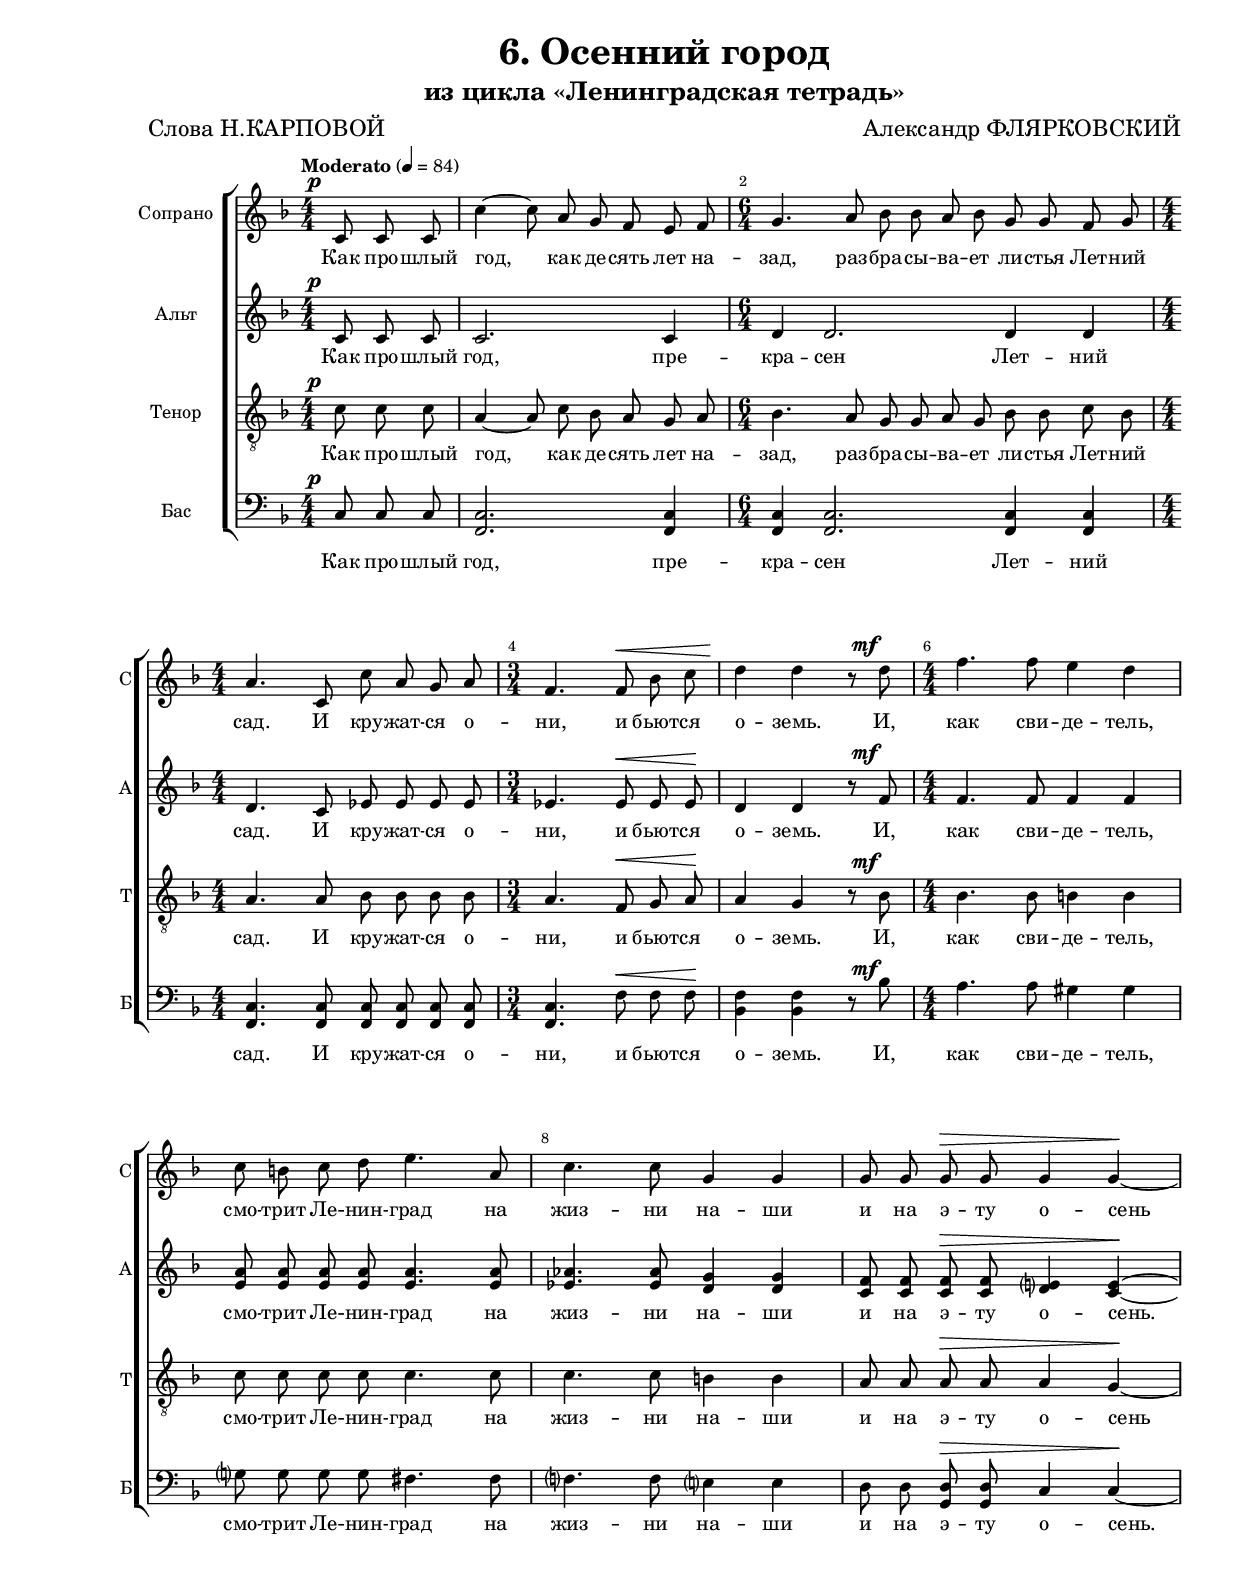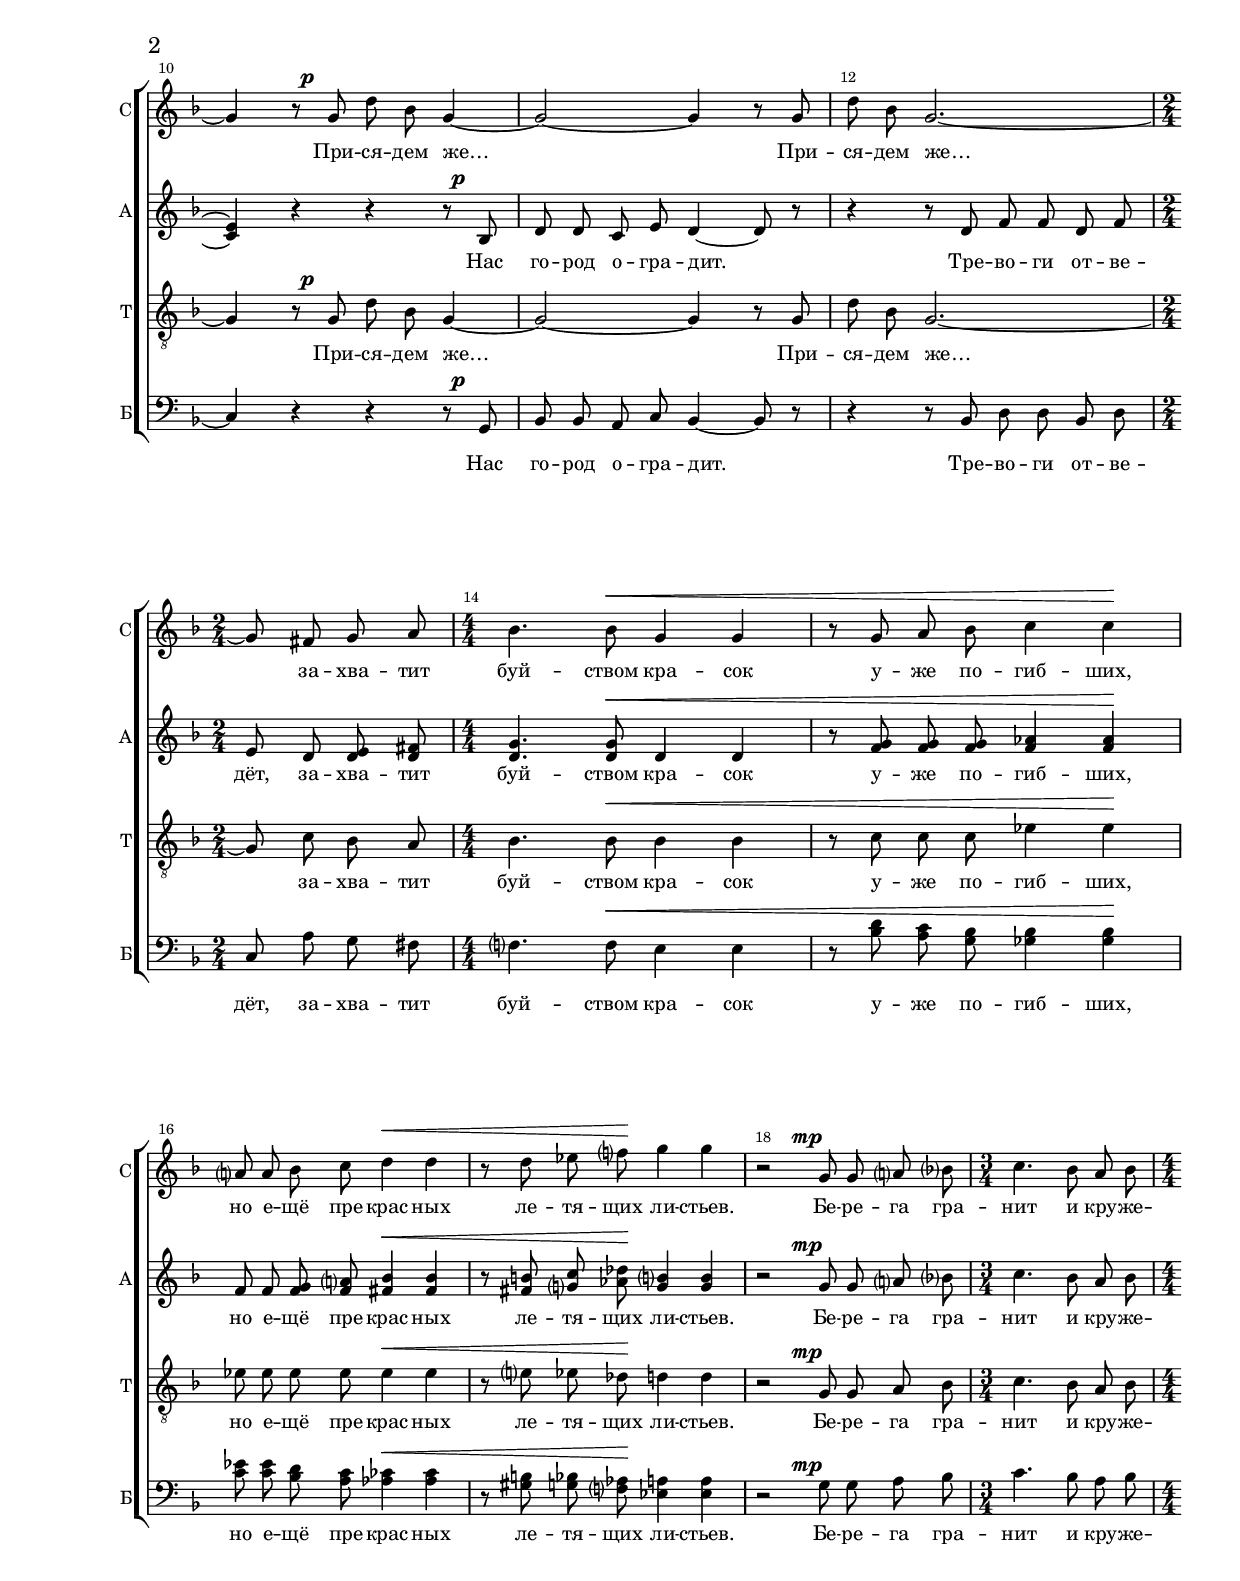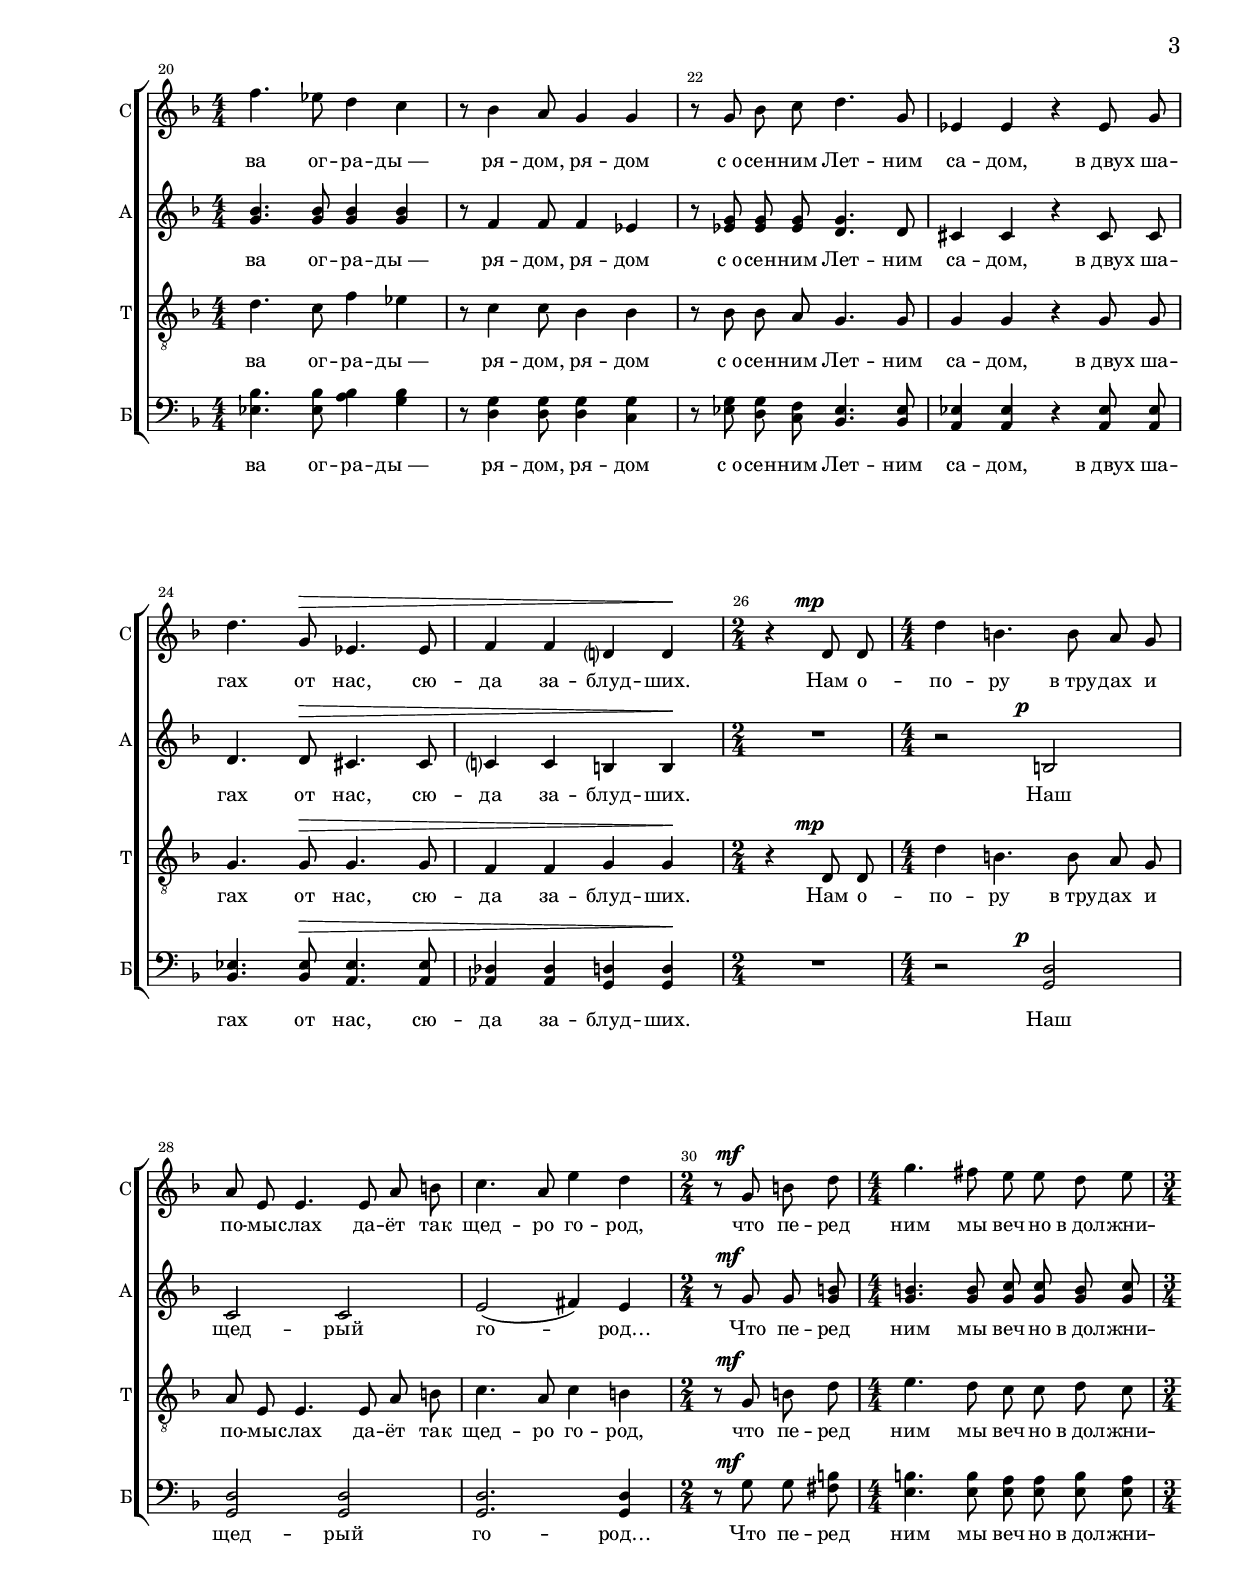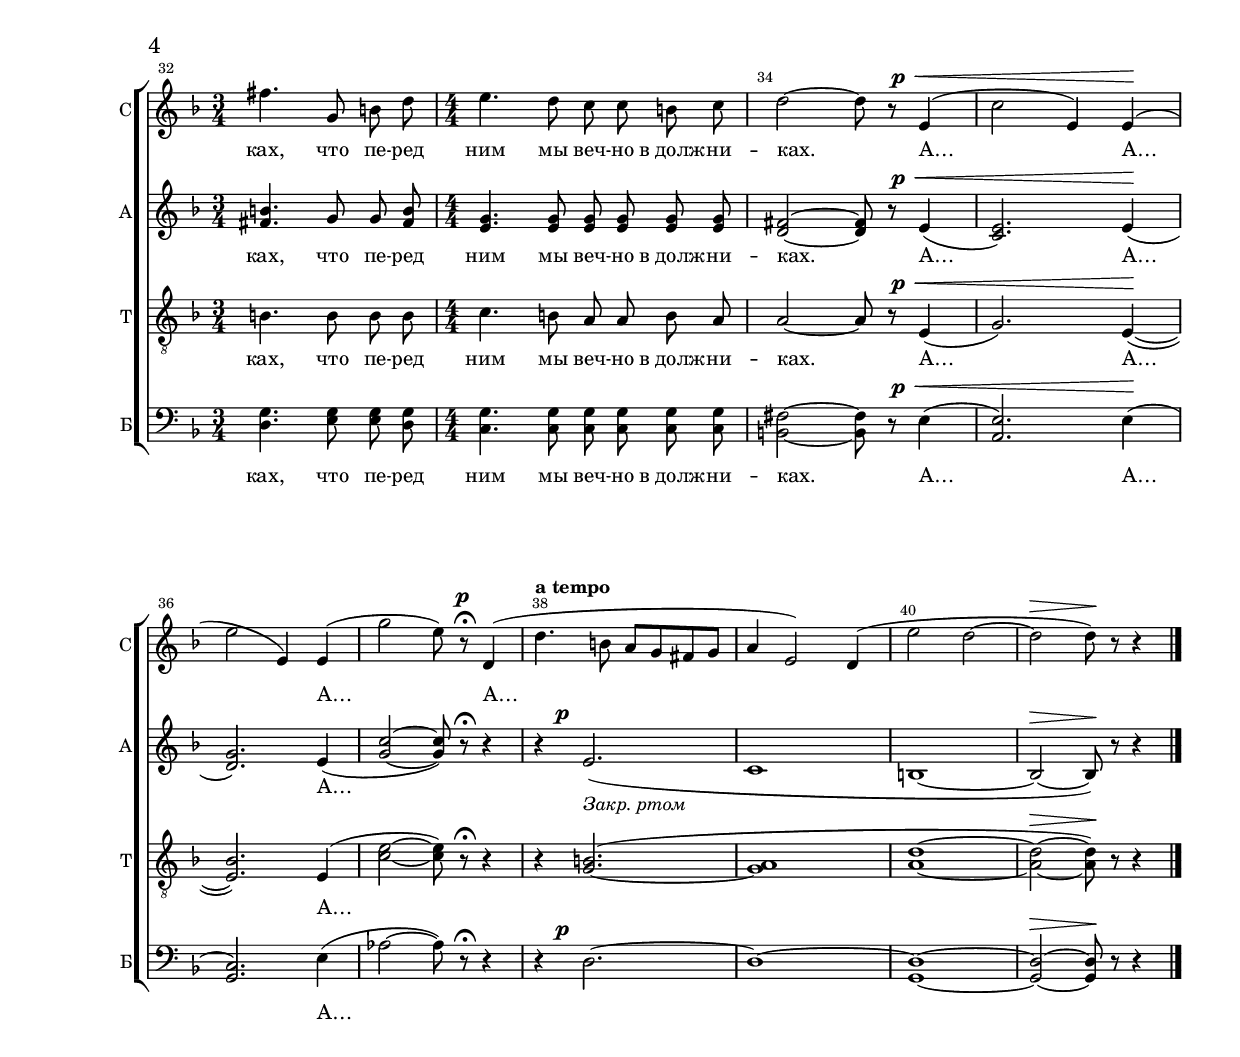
\version "2.24.0"

% закомментируйте строку ниже, чтобы получался pdf с навигацией
%#(ly:set-option 'point-and-click #f)
#(ly:set-option 'midi-extension "mid")
#(ly:set-option 'embed-source-code #t) % внедряем исходник как аттач к pdf
#(set-default-paper-size "a4")
%#(set-global-staff-size 16)

\header {
  title = "6. Осенний город"
  subtitle = "из цикла «Ленинградская тетрадь»"
  composer = "Александр ФЛЯРКОВСКИЙ"
  poet = "Слова Н.КАРПОВОЙ"
  % Удалить строку версии LilyPond 
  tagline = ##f
}


abr = { \break }
%abr = \tag #'BR { \break }
%abr = {}

pbr = { \pageBreak }
%pbr = {}

breathes = { \once \override BreathingSign.text = \markup { \musicglyph #"scripts.tickmark" } \breathe }

melon = { \set melismaBusyProperties = #'() }
meloff = { \unset melismaBusyProperties }
solo = ^\markup\italic"Соло"
tutti =  ^\markup\italic"tutti"

co = \cadenzaOn
cof = \cadenzaOff
cb = { \cadenzaOff \bar "||" }
cbr = { \bar "" }
cbar = { \cadenzaOff \bar "|" \cadenzaOn }
stemOff = { \hide Staff.Stem }
nat = { \once \hide Accidental }
%stemOn = { \unHideNotes Staff.Stem }

% alternative breathe
breathes = { \once \override BreathingSign.text = \markup { \musicglyph #"scripts.tickmark" } \breathe }

% alternative partial - for repeats
partiall = { \set Timing.measurePosition = #(ly:make-moment -1/4) }

% compress multi-measure rests
multirests = { \override MultiMeasureRest.expand-limit = #1 \set Score.skipBars = ##t }

% mark with numbers in squares
squaremarks = {  \set Score.rehearsalMarkFormatter = #format-mark-box-numbers }

% move dynamics a bit left (to be not up/under the note, but before)
placeDynamicsLeft = { \override DynamicText.X-offset = #-2.5 }

%make visible number of every 2-nd bar
secondbar = {
  \override Score.BarNumber.break-visibility = #end-of-line-invisible
  \override Score.BarNumber.X-offset = #1
  \override Score.BarNumber.self-alignment-X = #LEFT
  \set Score.barNumberVisibility = #(every-nth-bar-number-visible 2)
}

global = {
  \numericTimeSignature
  \secondbar
  \multirests
  \placeDynamicsLeft
  
  \key d \minor
  \time 4/4
}

sopvoice = \relative c' {
  \global
  \tempo Moderato 4=84
  \dynamicUp
  \autoBeamOff
  \partial 4. c8\p 8 8 |
  c'4~8 a8 g f e f |
  \time 6/4 g4. a8 bes bes a bes g g f g | \abr
  
  \time 4/4
  a4. c,8 c' a g a |
  \time 3/4 f4. f8\< bes c |
  d4\! d r8 d8\mf |
  \time 4/4 f4. f8 e4 d | \abr
  
  c8 b c d e4. a,8 |
  c4. c8 g4 g |
  g8 g g\> g g4 g~\! | \abr
  
  4 r8 g8\p d' bes g4~ |
  2~4 r8 g8 |
  d' bes g2.~ | \abr
  
  \time 2/4 8 fis8 g a |
  \time 4/4 bes4. bes8\< g4 g |
  r8 g a bes c4 c\! | \abr
  
  a8 a bes c d4\< d |
  r8 d8 es f\! g4 g |
  r2 g,8\mp g a bes |
  \time 3/4 c4. bes8 a bes | \abr
  
  \time 4/4 f'4. es8 d4 c |
  r8 bes4 a8 g4 g |
  r8 g bes c d4. g,8 |
  es4 es r es8 g | \abr
  
  d'4. g,8\> es4. es8 |
  f4 f d d \! |
  \time 2/4 r4 d8\mp d |
  \time 4/4 d'4 b4. b8 a g | \abr
  
  a e e4. e8 a b |
  c4. a8 e'4 d |
  \time 2/4 r8 g,\mf b d |
  \time 4/4 g4. fis8 e e d e | \abr
  
  \time 3/4 fis4. g,8 b d |
  \time 4/4 e4. d8 c c b c |
  d2~8 r8 e,4(\p\< |
  c'2 e,4) 4\!( | \abr
  
  e'2 e,4) e( |
  g'2 e8) r8\fermata d,4(\p |
  \tempo "a tempo" d'4. b8 a[ g fis g] |
  a4 e2) d4( |
  e'2 d2~ |
  2\>8\!) r8 r4 \bar "|."

}


altvoice = \relative c' {
  \global
  \dynamicUp
  \autoBeamOff
  \partial 4. c8\tag #'FO \p c c |
  c2. c4 |
  d4 d2. d4 d |
  
  d4. c8 es8 es es es |
  es4. es8\tag #'FO \< es es\tag #'FO \! |
  d4 d r8 f8\tag #'FO \mf |
  f4. f8 f4 f |
  
  <a e>8 q q q q4. q8 
  <as es>4. q8 <g d>4 q |
  <f c>8 q q\tag #'FO \> q <e d>4 <e c>4~\tag #'FO \! 
  
  4 r4 r r8 bes8\p |
  d d c e d4~8 r8 |
  r4 r8 d f f d f |
  
  e d <d e> <d fis> |
  <d g>4. q8\tag #'FO \< d4 d |
  r8 <f g>8 q q <f as>4 q \tag #'FO \!
  
  f8 f <f g> <f a> <fis bes>4\tag #'FO \< q |
  r8 <fis b>8 <g c>8 <as des>8\tag #'FO \! <g b>4 q |
  r2 g8\tag #'FO \mp g a bes |
  c4. bes8 a bes |
  
  <g bes>4. q8 q4 q4 |
  r8 f4 f8 f4 es4 |
  r8 <es g> q q <d g>4. d8 |
  cis4 4 r cis8 8 |
  
  d4. d8\tag #'FO \> cis4. cis8 |
  c4 c b b\tag #'FO \! |
  R2 |
  r2 b2\p |
  
  c2 c |
  e2( fis4) e |
  r8 g\tag #'FO \mf g <g b> |
  q4. q8 <g c> q <g b> <g c> |
  
  <fis b>4. g8 g <fis b> |
  <e g>4. 8 8 8 8 8 |
  <d fis>2~8 r8 e4(\tag #'FO \p\tag #'FO \< |
  <e c>2.) e4(\tag #'FO \! |
  
  <d g>2.) e4( |
  <g c>2~8) r8\fermata r4 |
  r4 e2.(_\markup\italic"Закр. ртом" \p |
  c1 |
  b1~ |
  2~\tag #'FO \> 8)\tag #'FO \! r8 r4
  
  }


tenorvoice = \relative c' {
  \global
  \dynamicUp
  \autoBeamOff
  \partial 4. c8\p c c |
  a4~8 c bes a g a |
  bes4. a8 g g a g bes bes c bes 
  
  a4. a8 bes bes bes bes |
  a4. f8\< g a\! |
  a4 g r8 bes\mf |
  bes4. bes8 b4 b4 |
  
  c8 c c c c4. c8 |
  c4. c8 b4 b |
  a8 a a\> a a4 g~\!
  
  g r8 g\p d' bes g4~ |
  2~4 r8 g8 |
  d' bes g2.~ |
  
  8 c8 bes a |
  bes4. bes8\< bes4 bes |
  r8 c8 c c es4 es\!

  es8 8 8 8 4 \< 4 |
  r8 e es des\! d4 d |
  r2 g,8\mp g a bes |
  c4. bes8 a bes |
  
  d4. c8 f4 es |
  r8 c4 c8 bes4 bes |
  r8 bes bes a g4. g8 |
  g4 g r g8 g |
  
  g4. g8\> g4. g8 |
  f4 f g g\! |
  r4 d8\mp d |
  d'4 b4. b8 a g |
  
  a8 e e4. e8 a b |
  c4. a8 c4 b |
  r8 g\mf b d |
  e4. d8 c c d c
  
  
  b4. b8 b b |
  c4. b8 a a b a |
  a2~8 r8 e4(\p\< |
  g2.) e4~(\! |
  
  <e bes'>2.) e4( |
  <c' e>2~8) r8\fermata r4 |
  r4 <b g~>2.( |
  <a g>1 |
  <a d>1~ |
  2~\>8)\! r8 r4
}


bassvoice = \relative c {
  \global
  \dynamicUp
  \autoBeamOff
  \partial 4. c8\p c c |
  <c f,>2. q4 |
  q4 q2. q4 q4 |
  
  q4. q8 q q q q |
  q4. f8\tag #'FO \< f f\tag #'FO \! |
  <f bes,>4 q r8 bes8\tag #'FO \mf |
  a4. a8 gis4 gis |
  
  g8 g g g fis4. fis8 |
  f4. f8 e4 e |
  d8 d <d g,>8\tag #'FO \> q c4 c~\tag #'FO \!
  
  4 r4 r r8 g8\p |
  bes bes a c bes4~8 r8 |
  r4 r8 bes d d bes d |
  
  c8 a' g fis |
  f4. f8\tag #'FO \< e4 e |
  r8 <bes' d>8 <a c> <g bes> <ges bes>4 q\tag #'FO \!
  
  <c es>8 q <bes d> <a c> <as ces>4 \tag #'FO \< q4 |
  r8 <gis b> <g bes> <f as>8\tag #'FO \! <es a>4 q |
  r2 g8\tag #'FO \mp g a bes |
  c4. bes8 a bes |
  
  <bes es,>4. q8 <bes a>4 <bes g> |
  r8 <g d>4 8 4 <g c,>4 |
  r8 <g es>8 <g d> <f c> <es bes>4. q8 |
  <es a,>4 q r4 q8 q |
  
  <es bes>4. q8\tag #'FO \> <es a,>4. q8 |
  <des as>4 q <d g,>4 q\tag #'FO \! |
  R2 |
  r2 q2\p |
  
  q q |
  q2. q4 |
  r8 g8\tag #'FO \mf g <fis b> |
  <e b'>4. q8 <e a> q <e b'> <e a> |
  
  <d g>4. <e g>8 q <d g> |
  <c g'>4. q8 q q q q |
  <b fis'>2~8 r8 e4(\tag #'FO \p\tag #'FO \< |
  <e a,>2.) e4(\! |
  
  <c g>2.) e4( |
  as2~8) r8\fermata r4 |
  r4 d,2.~\p |
  1~ |
  <d g,>1~ |
  2~\tag #'FO \> 8\tag #'FO \! r8 r4 |

}

lyricssoprano = \lyricmode {
   Как про -- шлый год, как де -- сять лет на -- зад, раз -- бра -- сы -- ва -- ет ли -- стья Лет -- ний
   сад.
   
   И кру -- жат -- ся о -- ни, и бьют -- ся о -- земь. И, как сви -- де -- тель,
   смо -- трит Ле -- нин -- град на жиз -- ни на -- ши и на э -- ту о -- сень
   
   При -- ся -- дем же… При -- ся -- дем же…
   
   \tag #'FO {за -- хва -- тит буй -- ством кра -- сок у -- же по -- гиб -- ших,
   
   но е -- щё пре -- крас -- ных ле -- тя -- щих ли -- стьев. Бе -- ре -- га гра -- нит и кру -- же --
   ва ог -- ра -- ды_― ря -- дом, ря -- дом с_о -- сен -- ним Лет -- ним са -- дом, в_двух ша --
   гах от нас, сю -- да за -- блуд -- ших. }
   
   \tag #'TW { _ _ _ _ _ _ _ _ _ _ _ _
               _ _ _ _ _ _ _ _ _ _ _ _ _ _ _ _ _ _ _
               _ _ _ _ _ _ _ _ _ _ _ _ _ _ _ _ _
               _ _ _ _ _ _ _ _ }
   
   Нам о -- по -- ру в_тру -- дах и 
   по -- мы -- слах да -- ёт так щед -- ро го -- род,
   
   что пе -- ред ним мы веч -- но в_дол -- жни --
   ках, что пе -- ред ним мы веч -- но в_долж -- ни -- ках. А… А… А… А…
}

lyricsalto = \lyricmode {
  Как про -- шлый год, пре -- кра -- сен Лет -- ний 
   \tag #'FO {
   сад.
  
     И кру -- жат -- ся о -- ни, и бьют -- ся о -- земь. И, как сви -- де -- тель,
   смо -- трит Ле -- нин -- град на жиз -- ни на -- ши и на э -- ту о -- сень. }
   \tag #'TW {
     _
     _ _ _ _ _ _ _ _ _ _ _ _ _ _ _ _
     _ _ _ _ _ _ _ _ _ _ _ _ _ _ _ _ }
   
   Нас го -- род о -- гра -- дит. Тре -- во -- ги от -- ве --
   дёт,
   
      за -- хва -- тит буй -- ством кра -- сок у -- же по -- гиб -- ших,
  
   но е -- щё пре -- крас -- ных ле -- тя -- щих ли -- стьев. Бе -- ре -- га гра -- нит и кру -- же --
   ва ог -- ра -- ды_― ря -- дом, ря -- дом с_о -- сен -- ним Лет -- ним са -- дом, в_двух ша --
   гах от нас, сю -- да за -- блуд -- ших.
   
   Наш щед -- рый го -- род… 
   
    \tag #'FO { Что пе -- ред ним мы веч -- но в_дол -- жни --
   ках, что пе -- ред ним мы веч -- но в_долж -- ни -- ках. А… А… А… }

}

luricstenor = \lyricmode {
  
     \tag #'FO { Как про -- шлый год, как де -- сять лет на -- зад, раз -- бра -- сы -- ва -- ет ли -- стья Лет -- ний
   сад.
   
   И кру -- жат -- ся о -- ни, и бьют -- ся о -- земь. И, как сви -- де -- тель,
   смо -- трит Ле -- нин -- град на жиз -- ни на -- ши и на э -- ту о -- сень
   
      При -- ся -- дем же… При -- ся -- дем же…
   
   за -- хва -- тит буй -- ством кра -- сок у -- же по -- гиб -- ших,
   
   но е -- щё пре -- крас -- ных ле -- тя -- щих ли -- стьев. Бе -- ре -- га гра -- нит и кру -- же --
   ва ог -- ра -- ды_― ря -- дом, ря -- дом с_о -- сен -- ним Лет -- ним са -- дом, в_двух ша --
   гах от нас, сю -- да за -- блуд -- ших.
   
   Нам о -- по -- ру в_тру -- дах и 
   по -- мы -- слах да -- ёт так щед -- ро го -- род,
   
   что пе -- ред ним мы веч -- но в_дол -- жни --
   ках, что пе -- ред ним мы веч -- но в_долж -- ни -- ках. А… А… А… }
}

lyricsbass = \lyricmode {
    Как про -- шлый год, пре -- кра -- сен Лет -- ний 
  сад.
  
       И кру -- жат -- ся о -- ни, и бьют -- ся о -- земь. И, как сви -- де -- тель,
   смо -- трит Ле -- нин -- град на жиз -- ни на -- ши и на э -- ту о -- сень.
   
   Нас го -- род о -- гра -- дит. Тре -- во -- ги от -- ве --
   дёт,
   
      за -- хва -- тит буй -- ством кра -- сок у -- же по -- гиб -- ших,
  
   но е -- щё пре -- крас -- ных ле -- тя -- щих ли -- стьев. Бе -- ре -- га гра -- нит и кру -- же --
   ва ог -- ра -- ды_― ря -- дом, ря -- дом с_о -- сен -- ним Лет -- ним са -- дом, в_двух ша --
   гах от нас, сю -- да за -- блуд -- ших.
   
   Наш щед -- рый го -- род… 
   
   Что пе -- ред ним мы веч -- но в_дол -- жни --
   ках, что пе -- ред ним мы веч -- но в_долж -- ни -- ках. А… А… А…
}



\bookpart {
  \paper {
    top-margin = 15
    left-margin = 25
    right-margin = 10
    bottom-margin = 25
    indent = 15
    ragged-bottom = ##f
    %  system-separator-markup = \slashSeparator
    
  }

  \score {
    %  \transpose c bes {
      \removeWithTag #'TW
      \keepWithTag #'FO

  \new ChoirStaff <<
    \new Staff = "soprano" \with {
      instrumentName = "Сопрано"
      shortInstrumentName = "С"
      midiInstrument = "voice oohs"
      
      %        \consists Merge_rests_engraver
      %        \RemoveEmptyStaves
    } <<
      \accidentalStyle choral-cautionary
      \new Voice = "soprano" { \oneVoice \sopvoice }
    >> 
    
    \new Lyrics \lyricsto "soprano" { \lyricssoprano }
    
    \new Staff = "alto" \with {
      instrumentName = "Альт"
      shortInstrumentName = "А"
      midiInstrument = "voice oohs"
      %        \consists Merge_rests_engraver
      %        \RemoveEmptyStaves
    } <<
      \new Voice = "alto" { \oneVoice \altvoice }
    >> 
    
    \new Lyrics \lyricsto "alto" { \lyricsalto }
    
    \new Staff = "tenor" \with {
      instrumentName = "Тенор"
      shortInstrumentName = "Т"
      midiInstrument = "voice oohs"
      %        \consists Merge_rests_engraver
      %        \RemoveEmptyStaves
    } <<
      \new Voice = "tenor" { \clef "treble_8" \oneVoice \tenorvoice }
    >> 
    
    \new Lyrics \lyricsto "tenor" { \luricstenor }
    
    \new Staff = "bass" \with {
      instrumentName = "Бас"
      shortInstrumentName = "Б"
      midiInstrument = "voice oohs"
      %        \consists Merge_rests_engraver
      %        \RemoveEmptyStaves
    } <<
      \new Voice = "bass" { \clef bass \oneVoice \bassvoice }
    >> 
    
    \new Lyrics \lyricsto "bass" { \lyricsbass }      
  >>
    %  }  % transposeµ
    \layout {
          #(layout-set-staff-size 16)
      \context {
        \Score
      }
      \context {
        \Staff
        %        \RemoveEmptyStaves
        \RemoveAllEmptyStaves
        \consists Merge_rests_engraver
        \accidentalStyle choral-cautionary
      }
      %Metronome_mark_engraver
    }
    \midi {
            \tempo 4=84
    }
  }
}


